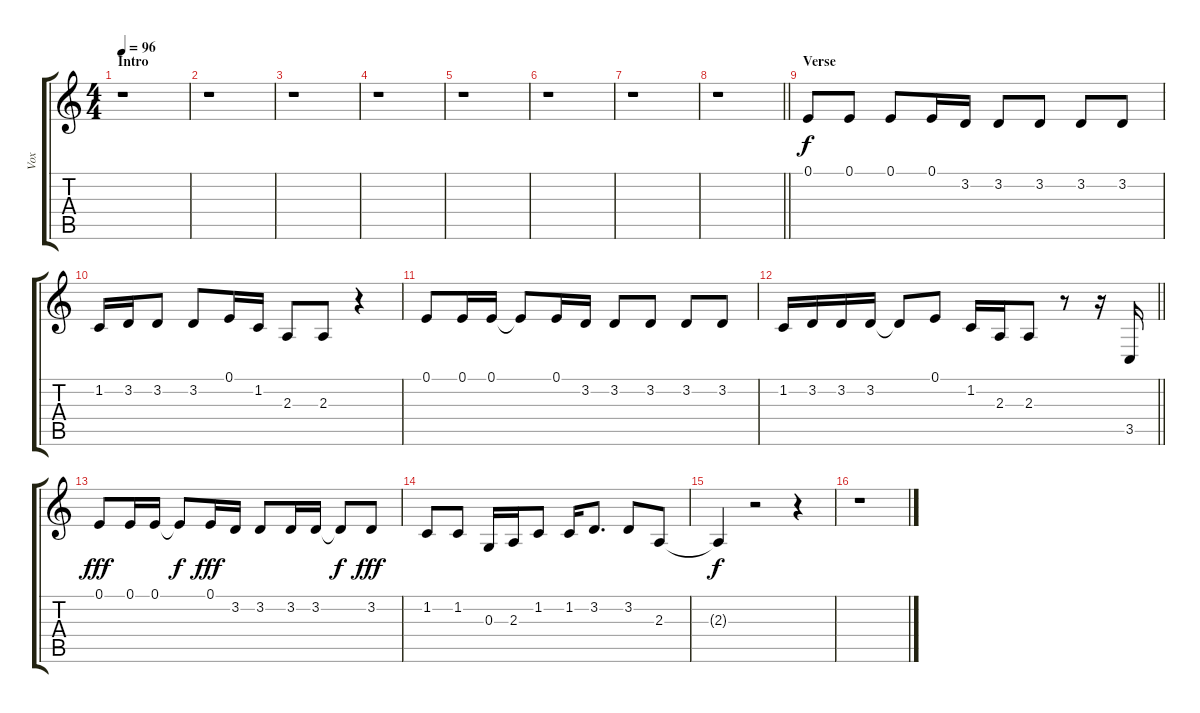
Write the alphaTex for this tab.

\track ("Vox" "Vox") {instrument bassoon}
\staff {score tabs}
\tuning (E4 B3 G3 D3 A2 E2) {hide}
\ts (4 4)
\section ("" "Intro")
\tempo 96
\clef g2
\ks c
r.1{dy f instrument bassoon} |
r.1 |
r.1 |
r.1 |
r.1 |
r.1 |
r.1 |
\barLineRight lightlight
r.1 |
\section ("" "Verse")
0.1.8 0.1.8 0.1.8 0.1.16 3.2.16 3.2.8 3.2.8 3.2.8 3.2.8 |
1.2.16 3.2.16 3.2.8 3.2.8 0.1.16 1.2.16 2.3.8 2.3.8 r.4 |
0.1.8 0.1.16 0.1.16 0.1{t}.8 0.1.16 3.2.16 3.2.8 3.2.8 3.2.8 3.2.8 |
\barLineRight lightlight
1.2.16 3.2.16 3.2.16 3.2.16 3.2{t}.8 0.1.8 1.2.16 2.3.16 2.3.8 r.8 r.16 3.5.16 |
0.1.8{dy fff} 0.1.16 0.1.16 0.1{t}.8{dy f} 0.1.16{dy fff} 3.2.16 3.2.8 3.2.16 3.2.16 3.2{t}.8{dy f} 3.2.8{dy fff} |
1.2.8 1.2.8 0.3.16 2.3.16 1.2.8 1.2.16 3.2.8{d} 3.2.8 2.3.8 |
2.3{t}.4{dy f} r.2 r.4 |
r.1
